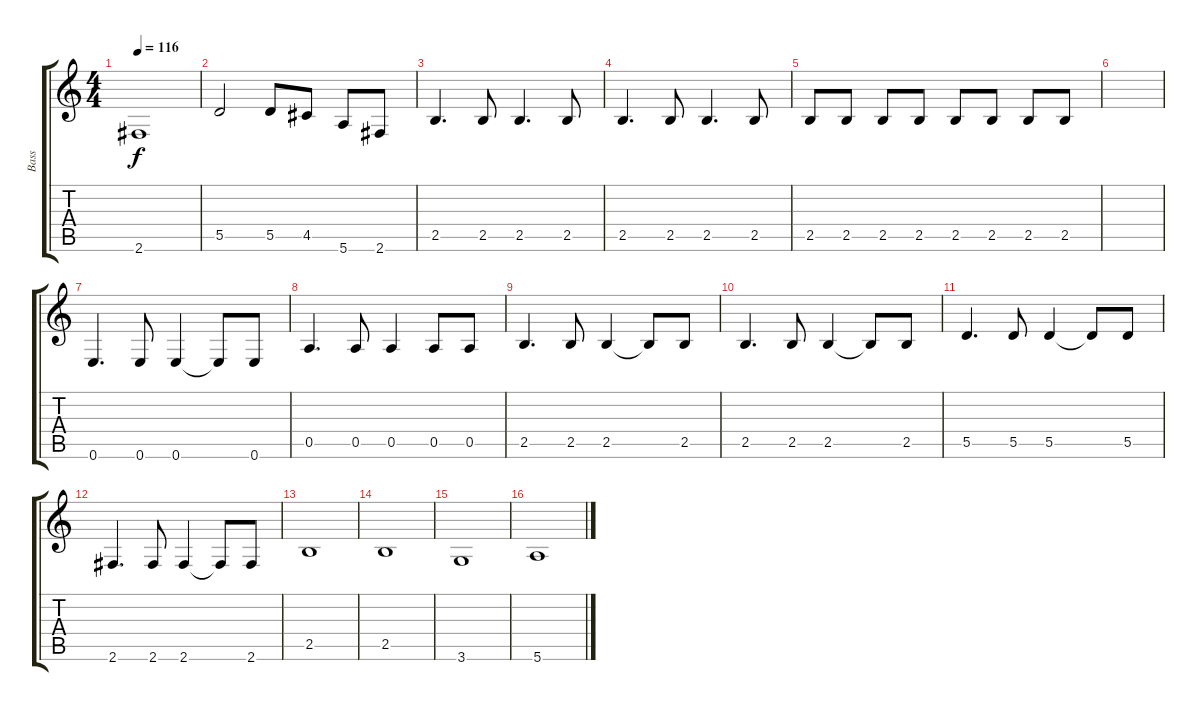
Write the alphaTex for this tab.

\track ("Bass" "Bass") {instrument electricbasspick}
\staff {score tabs}
\tuning (E4 B3 G3 D3 A2 E2) {hide}
\ts (4 4)
\tempo 116
\clef g2
\ks c
2.6.1{dy f} |
5.5.2 5.5.8 4.5.8 5.6.8 2.6.8 |
2.5.4{d} 2.5.8 2.5.4{d} 2.5.8 |
2.5.4{d} 2.5.8 2.5.4{d} 2.5.8 |
2.5.8 2.5.8 2.5.8 2.5.8 2.5.8 2.5.8 2.5.8 2.5.8 |
|
0.6.4{d} 0.6.8 0.6.4 0.6{t}.8 0.6.8 |
0.5.4{d} 0.5.8 0.5.4 0.5.8 0.5.8 |
2.5.4{d} 2.5.8 2.5.4 2.5{t}.8 2.5.8 |
2.5.4{d} 2.5.8 2.5.4 2.5{t}.8 2.5.8 |
5.5.4{d} 5.5.8 5.5.4 5.5{t}.8 5.5.8 |
2.6.4{d} 2.6.8 2.6.4 2.6{t}.8 2.6.8 |
2.5.1 |
2.5.1 |
3.6.1 |
5.6.1
